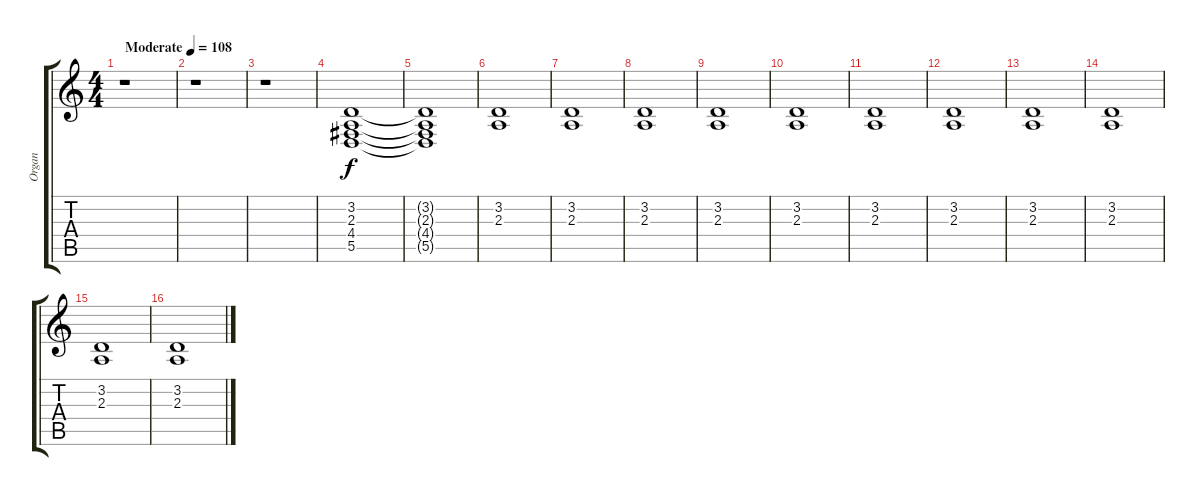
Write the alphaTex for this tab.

\track ("Organ" "Organ") {instrument drawbarorgan}
\staff {score tabs}
\tuning (E4 B3 G3 D3 A2 E2) {hide}
\ts (4 4)
\tempo (108 "Moderate")
\clef g2
\ks c
r.1{dy f instrument drawbarorgan} |
r.1 |
r.1 |
(3.2 2.3 4.4 5.5).1 |
(3.2{t} 2.3{t} 4.4{t} 5.5{t}).1 |
(3.2 2.3).1 |
(3.2 2.3).1 |
(3.2 2.3).1 |
(3.2 2.3).1 |
(3.2 2.3).1 |
(3.2 2.3).1 |
(3.2 2.3).1 |
(3.2 2.3).1 |
(3.2 2.3).1 |
(3.2 2.3).1 |
(3.2 2.3).1
